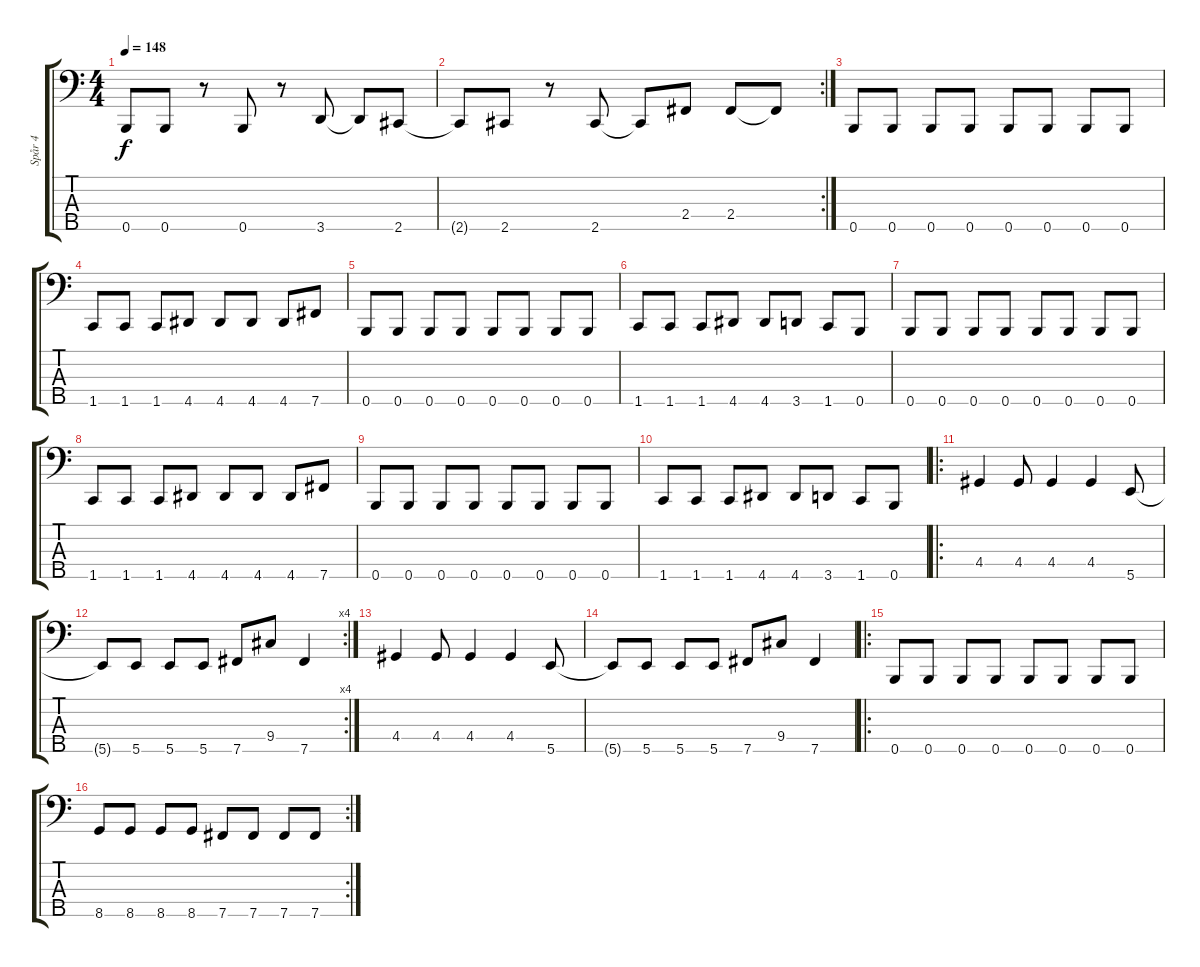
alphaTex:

\track ("Spår 4" "Spår 4") {instrument electricbasspick}
\staff {score tabs}
\tuning (G2 D2 A1 E1 B0) {hide}
\ts (4 4)
\tempo 148
\clef f4
\ks c
0.5.8{dy f} 0.5.8 r.8 0.5.8 r.8 3.5.8 3.5{t}.8 2.5.8 |
\rc 2
2.5{t}.8 2.5.8 r.8 2.5.8 2.5{t}.8 2.4.8 2.4.8 2.4{t}.8 |
0.5.8 0.5.8 0.5.8 0.5.8 0.5.8 0.5.8 0.5.8 0.5.8 |
1.5.8 1.5.8 1.5.8 4.5.8 4.5.8 4.5.8 4.5.8 7.5.8 |
0.5.8 0.5.8 0.5.8 0.5.8 0.5.8 0.5.8 0.5.8 0.5.8 |
1.5.8 1.5.8 1.5.8 4.5.8 4.5.8 3.5.8 1.5.8 0.5.8 |
0.5.8 0.5.8 0.5.8 0.5.8 0.5.8 0.5.8 0.5.8 0.5.8 |
1.5.8 1.5.8 1.5.8 4.5.8 4.5.8 4.5.8 4.5.8 7.5.8 |
0.5.8 0.5.8 0.5.8 0.5.8 0.5.8 0.5.8 0.5.8 0.5.8 |
1.5.8 1.5.8 1.5.8 4.5.8 4.5.8 3.5.8 1.5.8 0.5.8 |
\ro
4.4.4 4.4.8 4.4.4 4.4.4 5.5.8 |
\rc 4
5.5{t}.8 5.5.8 5.5.8 5.5.8 7.5.8 9.4.8 7.5.4 |
4.4.4 4.4.8 4.4.4 4.4.4 5.5.8 |
5.5{t}.8 5.5.8 5.5.8 5.5.8 7.5.8 9.4.8 7.5.4 |
\ro
0.5.8 0.5.8 0.5.8 0.5.8 0.5.8 0.5.8 0.5.8 0.5.8 |
\rc 2
8.5.8 8.5.8 8.5.8 8.5.8 7.5.8 7.5.8 7.5.8 7.5.8
